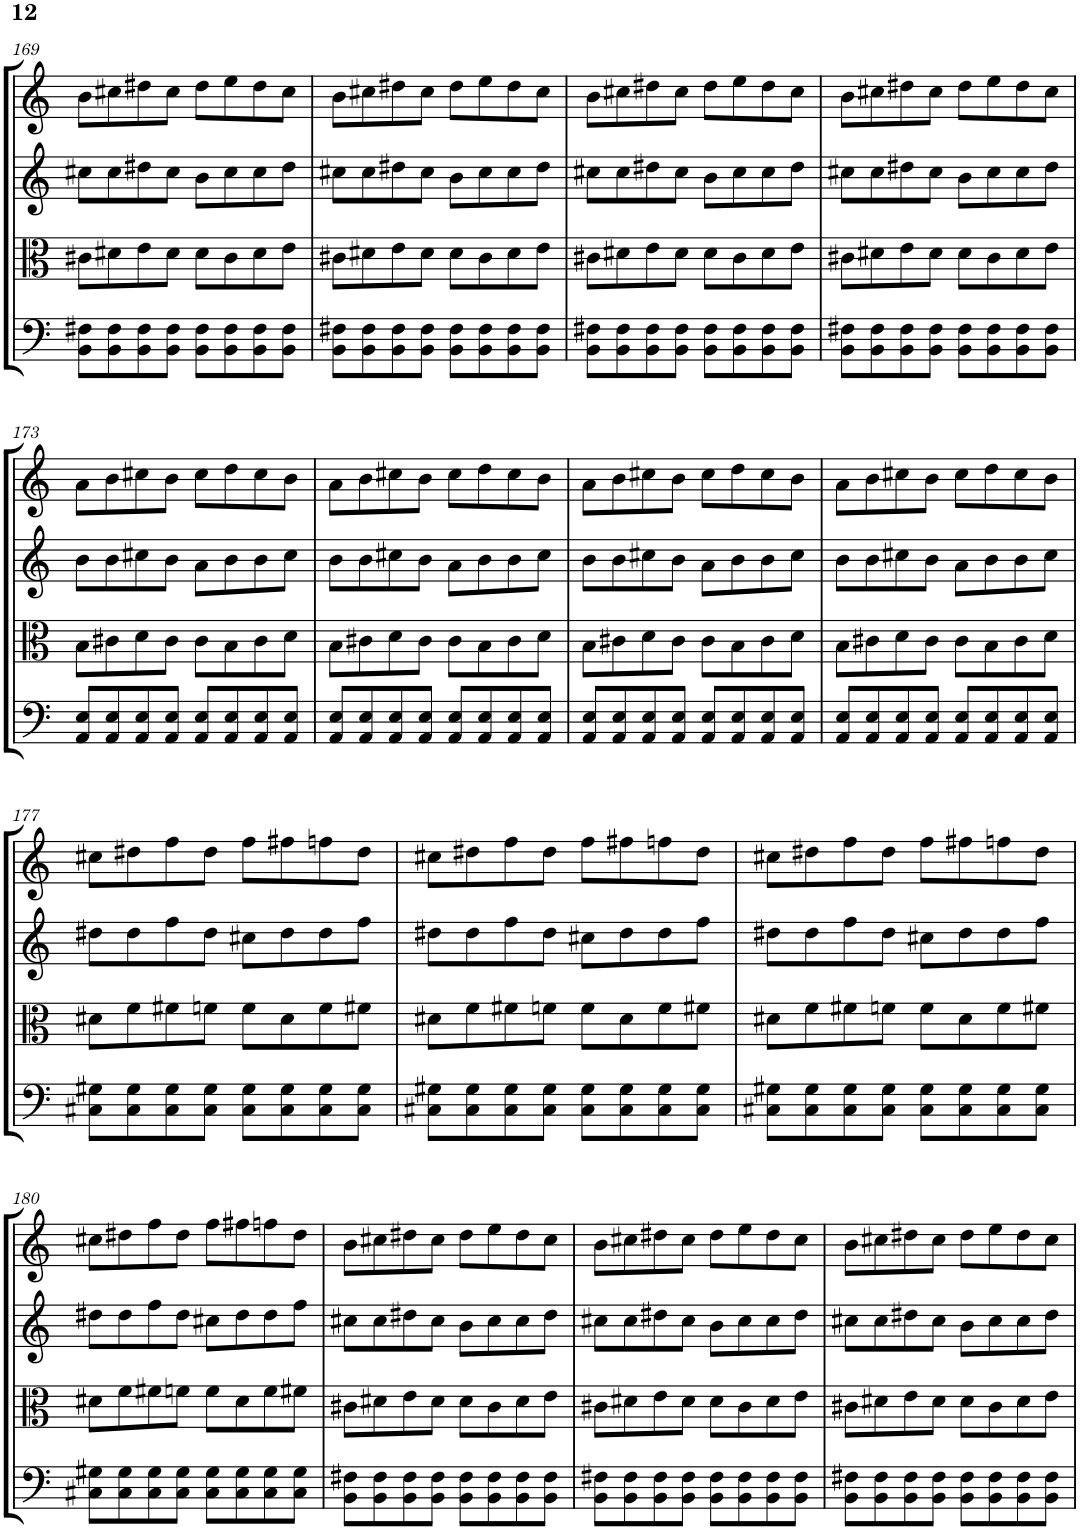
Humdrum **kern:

**kern	**kern	**kern	**kern
*part4	*part3	*part2	*part1
*staff4	*staff3	*staff2	*staff1
*I"Violoncello	*I"Viola	*I"Violin II	*I"Violin I
*I'Vc	*I'Vla	*I'Vln	*I'Vln
!!LO:PB:g=z
*clefF4	*clefC3	*clefG2	*clefG2
*k[]	*k[]	*k[]	*k[]
*M4/4	*M4/4	*M4/4	*M4/4
=169	=169	=169	=169
8BB\ 8F#X\L	8c#X\L	8cc#X\L	8b\L
8BB\ 8F#\	8d#X\	8cc#\	8cc#X\
8BB\ 8F#\	8e\	8dd#X\	8dd#X\
8BB\ 8F#\J	8d#\J	8cc#\J	8cc#\J
8BB\ 8F#\L	8d#\L	8b\L	8dd#\L
8BB\ 8F#\	8c#\	8cc#\	8ee\
8BB\ 8F#\	8d#\	8cc#\	8dd#\
8BB\ 8F#\J	8e\J	8dd#\J	8cc#\J
=170	=170	=170	=170
8BB\ 8F#X\L	8c#X\L	8cc#X\L	8b\L
8BB\ 8F#\	8d#X\	8cc#\	8cc#X\
8BB\ 8F#\	8e\	8dd#X\	8dd#X\
8BB\ 8F#\J	8d#\J	8cc#\J	8cc#\J
8BB\ 8F#\L	8d#\L	8b\L	8dd#\L
8BB\ 8F#\	8c#\	8cc#\	8ee\
8BB\ 8F#\	8d#\	8cc#\	8dd#\
8BB\ 8F#\J	8e\J	8dd#\J	8cc#\J
=171	=171	=171	=171
8BB\ 8F#X\L	8c#X\L	8cc#X\L	8b\L
8BB\ 8F#\	8d#X\	8cc#\	8cc#X\
8BB\ 8F#\	8e\	8dd#X\	8dd#X\
8BB\ 8F#\J	8d#\J	8cc#\J	8cc#\J
8BB\ 8F#\L	8d#\L	8b\L	8dd#\L
8BB\ 8F#\	8c#\	8cc#\	8ee\
8BB\ 8F#\	8d#\	8cc#\	8dd#\
8BB\ 8F#\J	8e\J	8dd#\J	8cc#\J
=172	=172	=172	=172
8BB\ 8F#X\L	8c#X\L	8cc#X\L	8b\L
8BB\ 8F#\	8d#X\	8cc#\	8cc#X\
8BB\ 8F#\	8e\	8dd#X\	8dd#X\
8BB\ 8F#\J	8d#\J	8cc#\J	8cc#\J
8BB\ 8F#\L	8d#\L	8b\L	8dd#\L
8BB\ 8F#\	8c#\	8cc#\	8ee\
8BB\ 8F#\	8d#\	8cc#\	8dd#\
8BB\ 8F#\J	8e\J	8dd#\J	8cc#\J
!!LO:LB:g=z
=173	=173	=173	=173
8AA/ 8E/L	8B\L	8b\L	8a\L
8AA/ 8E/	8c#X\	8b\	8b\
8AA/ 8E/	8d\	8cc#X\	8cc#X\
8AA/ 8E/J	8c#\J	8b\J	8b\J
8AA/ 8E/L	8c#\L	8a\L	8cc#\L
8AA/ 8E/	8B\	8b\	8dd\
8AA/ 8E/	8c#\	8b\	8cc#\
8AA/ 8E/J	8d\J	8cc#\J	8b\J
=174	=174	=174	=174
8AA/ 8E/L	8B\L	8b\L	8a\L
8AA/ 8E/	8c#X\	8b\	8b\
8AA/ 8E/	8d\	8cc#X\	8cc#X\
8AA/ 8E/J	8c#\J	8b\J	8b\J
8AA/ 8E/L	8c#\L	8a\L	8cc#\L
8AA/ 8E/	8B\	8b\	8dd\
8AA/ 8E/	8c#\	8b\	8cc#\
8AA/ 8E/J	8d\J	8cc#\J	8b\J
=175	=175	=175	=175
8AA/ 8E/L	8B\L	8b\L	8a\L
8AA/ 8E/	8c#X\	8b\	8b\
8AA/ 8E/	8d\	8cc#X\	8cc#X\
8AA/ 8E/J	8c#\J	8b\J	8b\J
8AA/ 8E/L	8c#\L	8a\L	8cc#\L
8AA/ 8E/	8B\	8b\	8dd\
8AA/ 8E/	8c#\	8b\	8cc#\
8AA/ 8E/J	8d\J	8cc#\J	8b\J
=176	=176	=176	=176
8AA/ 8E/L	8B\L	8b\L	8a\L
8AA/ 8E/	8c#X\	8b\	8b\
8AA/ 8E/	8d\	8cc#X\	8cc#X\
8AA/ 8E/J	8c#\J	8b\J	8b\J
8AA/ 8E/L	8c#\L	8a\L	8cc#\L
8AA/ 8E/	8B\	8b\	8dd\
8AA/ 8E/	8c#\	8b\	8cc#\
8AA/ 8E/J	8d\J	8cc#\J	8b\J
!!LO:LB:g=z
=177	=177	=177	=177
8C#X\ 8G#X\L	8d#X\L	8dd#X\L	8cc#X\L
8C#\ 8G#\	8f\	8dd#\	8dd#X\
8C#\ 8G#\	8f#X\	8ff\	8ff\
8C#\ 8G#\J	8fn\J	8dd#\J	8dd#\J
8C#\ 8G#\L	8f\L	8cc#X\L	8ff\L
8C#\ 8G#\	8d#\	8dd#\	8ff#X\
8C#\ 8G#\	8f\	8dd#\	8ffn\
8C#\ 8G#\J	8f#X\J	8ff\J	8dd#\J
=178	=178	=178	=178
8C#X\ 8G#X\L	8d#X\L	8dd#X\L	8cc#X\L
8C#\ 8G#\	8f\	8dd#\	8dd#X\
8C#\ 8G#\	8f#X\	8ff\	8ff\
8C#\ 8G#\J	8fn\J	8dd#\J	8dd#\J
8C#\ 8G#\L	8f\L	8cc#X\L	8ff\L
8C#\ 8G#\	8d#\	8dd#\	8ff#X\
8C#\ 8G#\	8f\	8dd#\	8ffn\
8C#\ 8G#\J	8f#X\J	8ff\J	8dd#\J
=179	=179	=179	=179
8C#X\ 8G#X\L	8d#X\L	8dd#X\L	8cc#X\L
8C#\ 8G#\	8f\	8dd#\	8dd#X\
8C#\ 8G#\	8f#X\	8ff\	8ff\
8C#\ 8G#\J	8fn\J	8dd#\J	8dd#\J
8C#\ 8G#\L	8f\L	8cc#X\L	8ff\L
8C#\ 8G#\	8d#\	8dd#\	8ff#X\
8C#\ 8G#\	8f\	8dd#\	8ffn\
8C#\ 8G#\J	8f#X\J	8ff\J	8dd#\J
!!LO:LB:g=z
=180	=180	=180	=180
8C#X\ 8G#X\L	8d#X\L	8dd#X\L	8cc#X\L
8C#\ 8G#\	8f\	8dd#\	8dd#X\
8C#\ 8G#\	8f#X\	8ff\	8ff\
8C#\ 8G#\J	8fn\J	8dd#\J	8dd#\J
8C#\ 8G#\L	8f\L	8cc#X\L	8ff\L
8C#\ 8G#\	8d#\	8dd#\	8ff#X\
8C#\ 8G#\	8f\	8dd#\	8ffn\
8C#\ 8G#\J	8f#X\J	8ff\J	8dd#\J
=181	=181	=181	=181
8BB\ 8F#X\L	8c#X\L	8cc#X\L	8b\L
8BB\ 8F#\	8d#X\	8cc#\	8cc#X\
8BB\ 8F#\	8e\	8dd#X\	8dd#X\
8BB\ 8F#\J	8d#\J	8cc#\J	8cc#\J
8BB\ 8F#\L	8d#\L	8b\L	8dd#\L
8BB\ 8F#\	8c#\	8cc#\	8ee\
8BB\ 8F#\	8d#\	8cc#\	8dd#\
8BB\ 8F#\J	8e\J	8dd#\J	8cc#\J
=182	=182	=182	=182
8BB\ 8F#X\L	8c#X\L	8cc#X\L	8b\L
8BB\ 8F#\	8d#X\	8cc#\	8cc#X\
8BB\ 8F#\	8e\	8dd#X\	8dd#X\
8BB\ 8F#\J	8d#\J	8cc#\J	8cc#\J
8BB\ 8F#\L	8d#\L	8b\L	8dd#\L
8BB\ 8F#\	8c#\	8cc#\	8ee\
8BB\ 8F#\	8d#\	8cc#\	8dd#\
8BB\ 8F#\J	8e\J	8dd#\J	8cc#\J
=183	=183	=183	=183
8BB\ 8F#X\L	8c#X\L	8cc#X\L	8b\L
8BB\ 8F#\	8d#X\	8cc#\	8cc#X\
8BB\ 8F#\	8e\	8dd#X\	8dd#X\
8BB\ 8F#\J	8d#\J	8cc#\J	8cc#\J
8BB\ 8F#\L	8d#\L	8b\L	8dd#\L
8BB\ 8F#\	8c#\	8cc#\	8ee\
8BB\ 8F#\	8d#\	8cc#\	8dd#\
8BB\ 8F#\J	8e\J	8dd#\J	8cc#\J
=	=	=	=
*-	*-	*-	*-
